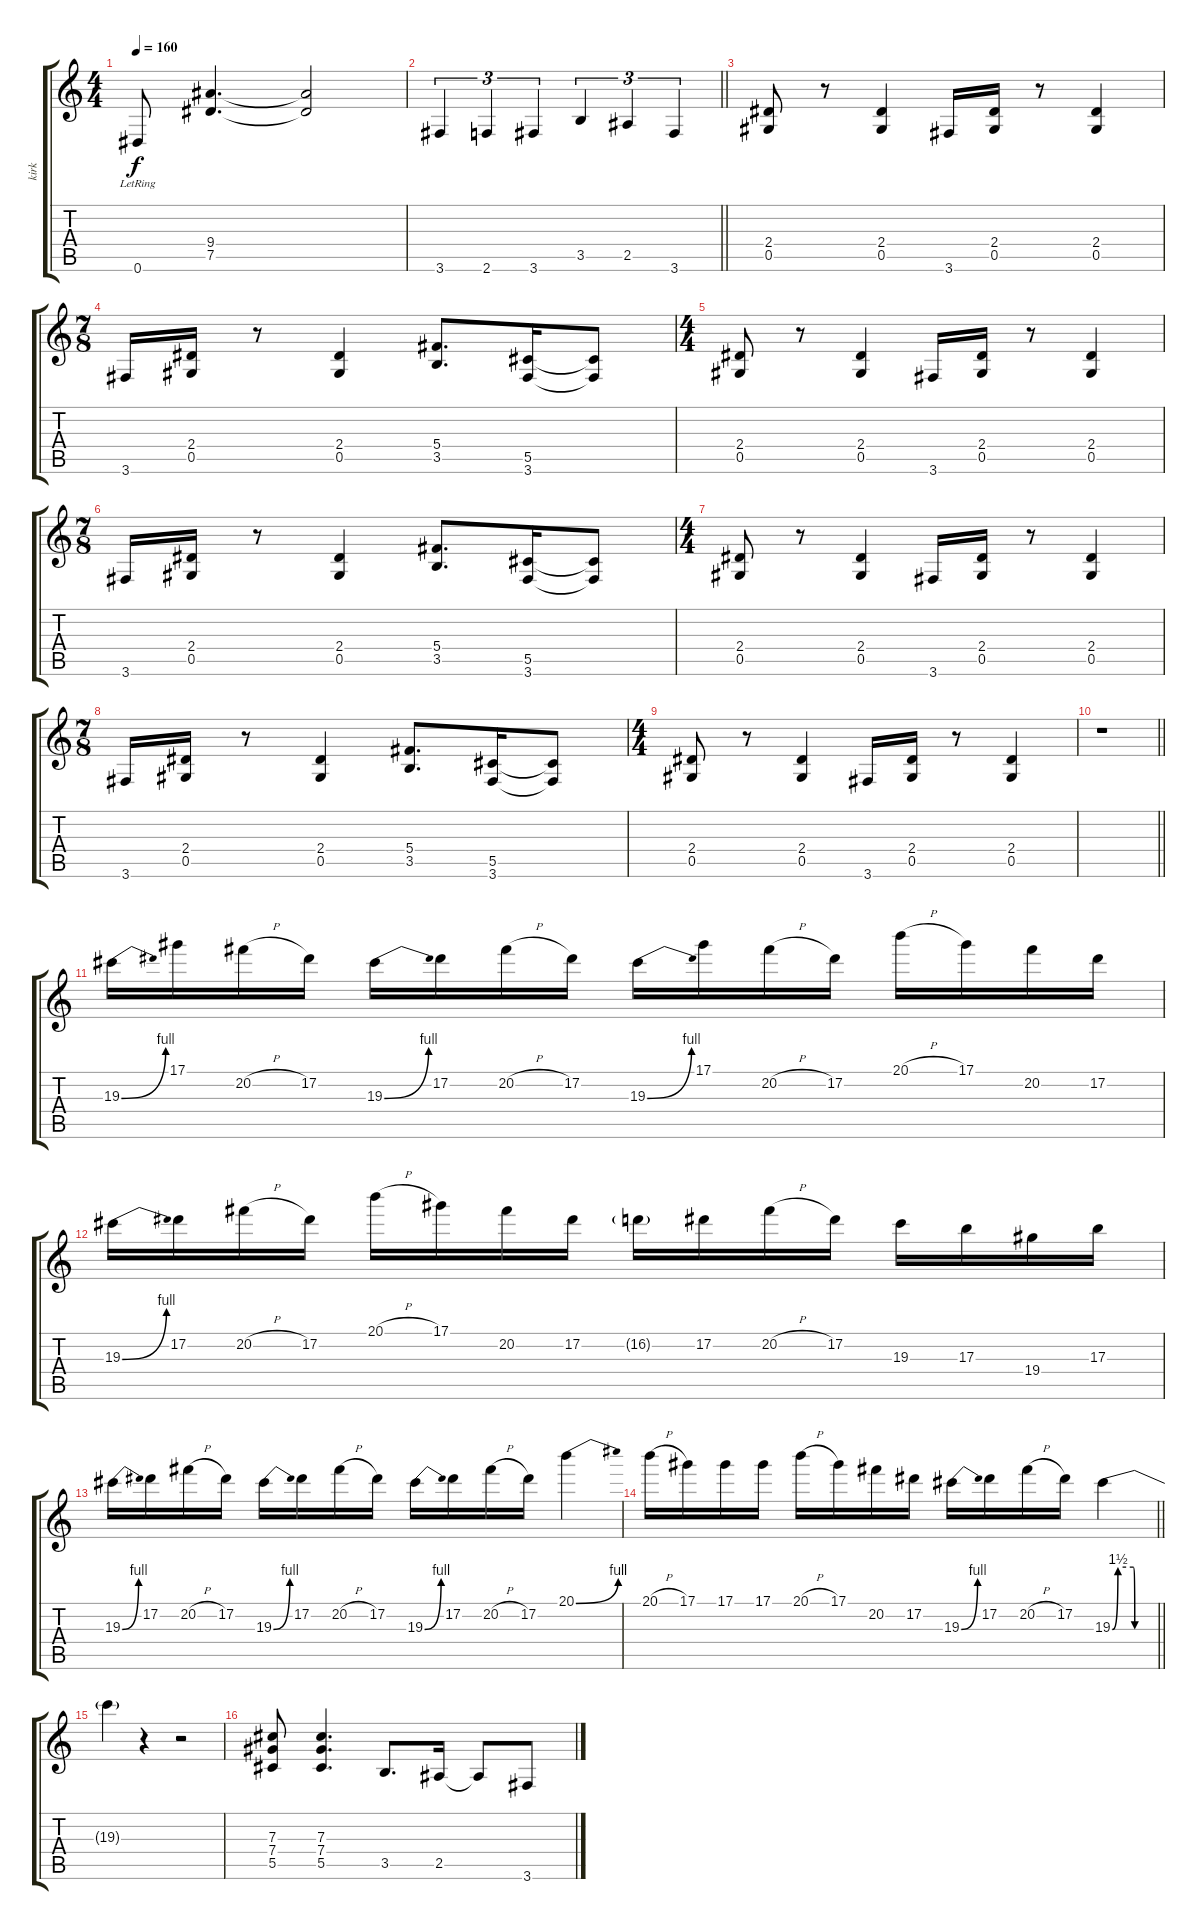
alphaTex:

\track ("kirk" "kirk") {instrument distortionguitar}
\staff {score tabs}
\tuning (Eb4 Bb3 Gb3 Db3 Ab2 Eb2) {hide}
\ts (4 4)
\tempo 160
\clef g2
\ks c
0.6{lr}.8{dy f} (9.4 7.5).4{d} (9.4{t} 7.5{t}).2 |
\barLineRight lightlight
3.6.4{tu (3 2)} 2.6.4{tu (3 2)} 3.6.4{tu (3 2)} 3.5.4{tu (3 2)} 2.5.4{tu (3 2)} 3.6.4{tu (3 2)} |
(2.4 0.5).8 r.8 (2.4 0.5).4 3.6.16 (2.4 0.5).16 r.8 (2.4 0.5).4 |
\ts (7 8)
3.6.16 (2.4 0.5).16 r.8 (2.4 0.5).4 (5.4 3.5).8{d} (5.5 3.6).16 (5.5{t} 3.6{t}).8 |
\ts (4 4)
(2.4 0.5).8 r.8 (2.4 0.5).4 3.6.16 (2.4 0.5).16 r.8 (2.4 0.5).4 |
\ts (7 8)
3.6.16 (2.4 0.5).16 r.8 (2.4 0.5).4 (5.4 3.5).8{d} (5.5 3.6).16 (5.5{t} 3.6{t}).8 |
\ts (4 4)
(2.4 0.5).8 r.8 (2.4 0.5).4 3.6.16 (2.4 0.5).16 r.8 (2.4 0.5).4 |
\ts (7 8)
3.6.16 (2.4 0.5).16 r.8 (2.4 0.5).4 (5.4 3.5).8{d} (5.5 3.6).16 (5.5{t} 3.6{t}).8 |
\ts (4 4)
(2.4 0.5).8 r.8 (2.4 0.5).4 3.6.16 (2.4 0.5).16 r.8 (2.4 0.5).4 |
\barLineRight lightlight
r.1 |
19.3{be (bend 0 0 60 4)}.16 17.1.16 20.2{h}.16 17.2.16 19.3{be (bend 0 0 60 4)}.16 17.2.16 20.2{h}.16 17.2.16 19.3{be (bend 0 0 60 4)}.16 17.1.16 20.2{h}.16 17.2.16 20.1{h}.16 17.1.16 20.2.16 17.2.16 |
19.3{be (bend 0 0 60 4)}.16 17.2.16 20.2{h}.16 17.2.16 20.1{h}.16 17.1.16 20.2.16 17.2.16 16.2{g}.16 17.2.16 20.2{h}.16 17.2.16 19.3.16 17.3.16 19.4.16 17.3.16 |
19.3{be (bend 0 0 60 4)}.16 17.2.16 20.2{h}.16 17.2.16 19.3{be (bend 0 0 60 4)}.16 17.2.16 20.2{h}.16 17.2.16 19.3{be (bend 0 0 60 4)}.16 17.2.16 20.2{h}.16 17.2.16 20.1{be (bend 0 0 60 4)}.4 |
\barLineRight lightlight
20.1{h}.16 17.1.16 17.1.16 17.1.16 20.1{h}.16 17.1.16 20.2.16 17.2.16 19.3{be (bend 0 0 60 4)}.16 17.2.16 20.2{h}.16 17.2.16 19.3{be (custom 0 0 8 6 30 6 32 0 60 0)}.4 |
19.3{t}.4 r.4 r.2 |
(7.3 7.4 5.5).8 (7.3 7.4 5.5).4{d} 3.5.8{d} 2.5.16 2.5{t}.8 3.6.8
